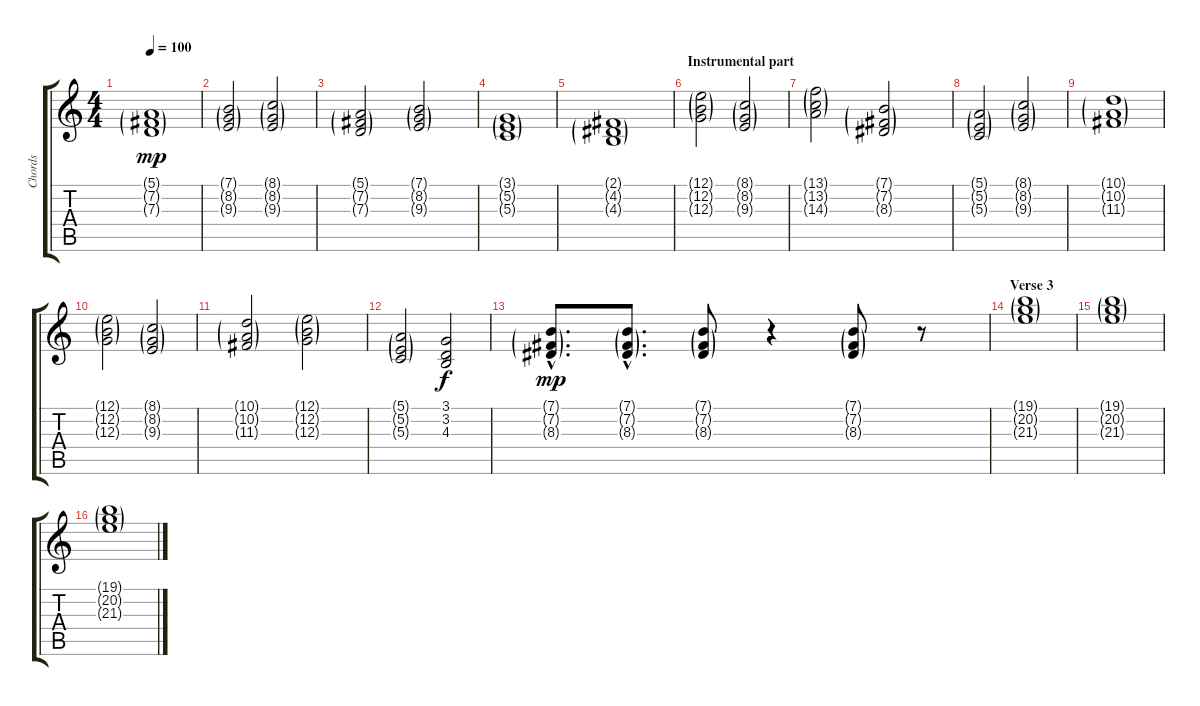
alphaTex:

\track ("Chords" "Chords") {instrument stringensemble1}
\staff {score tabs}
\tuning (E4 B3 G3 D3 A2 E2) {hide}
\ts (4 4)
\tempo 100
\clef g2
\ks c
(5.1{g} 7.2{g} 7.3{g}).1{dy mp} |
(7.1{g} 8.2{g} 9.3{g}).2{instrument pad4choir} (8.1{g} 8.2{g} 9.3{g}).2 |
(5.1{g} 7.2{g} 7.3{g}).2 (7.1{g} 8.2{g} 9.3{g}).2 |
(3.1{g} 5.2{g} 5.3{g}).1 |
(2.1{g} 4.2{g} 4.3{g}).1 |
\section ("" "Instrumental part")
(12.1{g} 12.2{g} 12.3{g}).2{instrument stringensemble1} (8.1{g} 8.2{g} 9.3{g}).2 |
(13.1{g} 13.2{g} 14.3{g}).2 (7.1{g} 7.2{g} 8.3{g}).2 |
(5.1{g} 5.2{g} 5.3{g}).2 (8.1{g} 8.2{g} 9.3{g}).2 |
(10.1{g} 10.2{g} 11.3{g}).1 |
(12.1{g} 12.2{g} 12.3{g}).2 (8.1{g} 8.2{g} 9.3{g}).2 |
(10.1{g} 10.2{g} 11.3{g}).2 (12.1{g} 12.2{g} 12.3{g}).2 |
(5.1{g} 5.2{g} 5.3{g}).2 (3.1 3.2 4.3).2{dy f} |
(7.1{g hac} 7.2{g hac} 8.3{g hac}).8{d dy mp} (7.1{g hac} 7.2{g hac} 8.3{g hac}).8{d} (7.1{g} 7.2{g} 8.3{g}).8 r.4 (7.1{g} 7.2{g} 8.3{g}).8 r.8 |
\section ("" "Verse 3")
(19.1{g} 20.2{g} 21.3{g}).1 |
(19.1{g} 20.2{g} 21.3{g}).1 |
(19.1{g} 20.2{g} 21.3{g}).1
